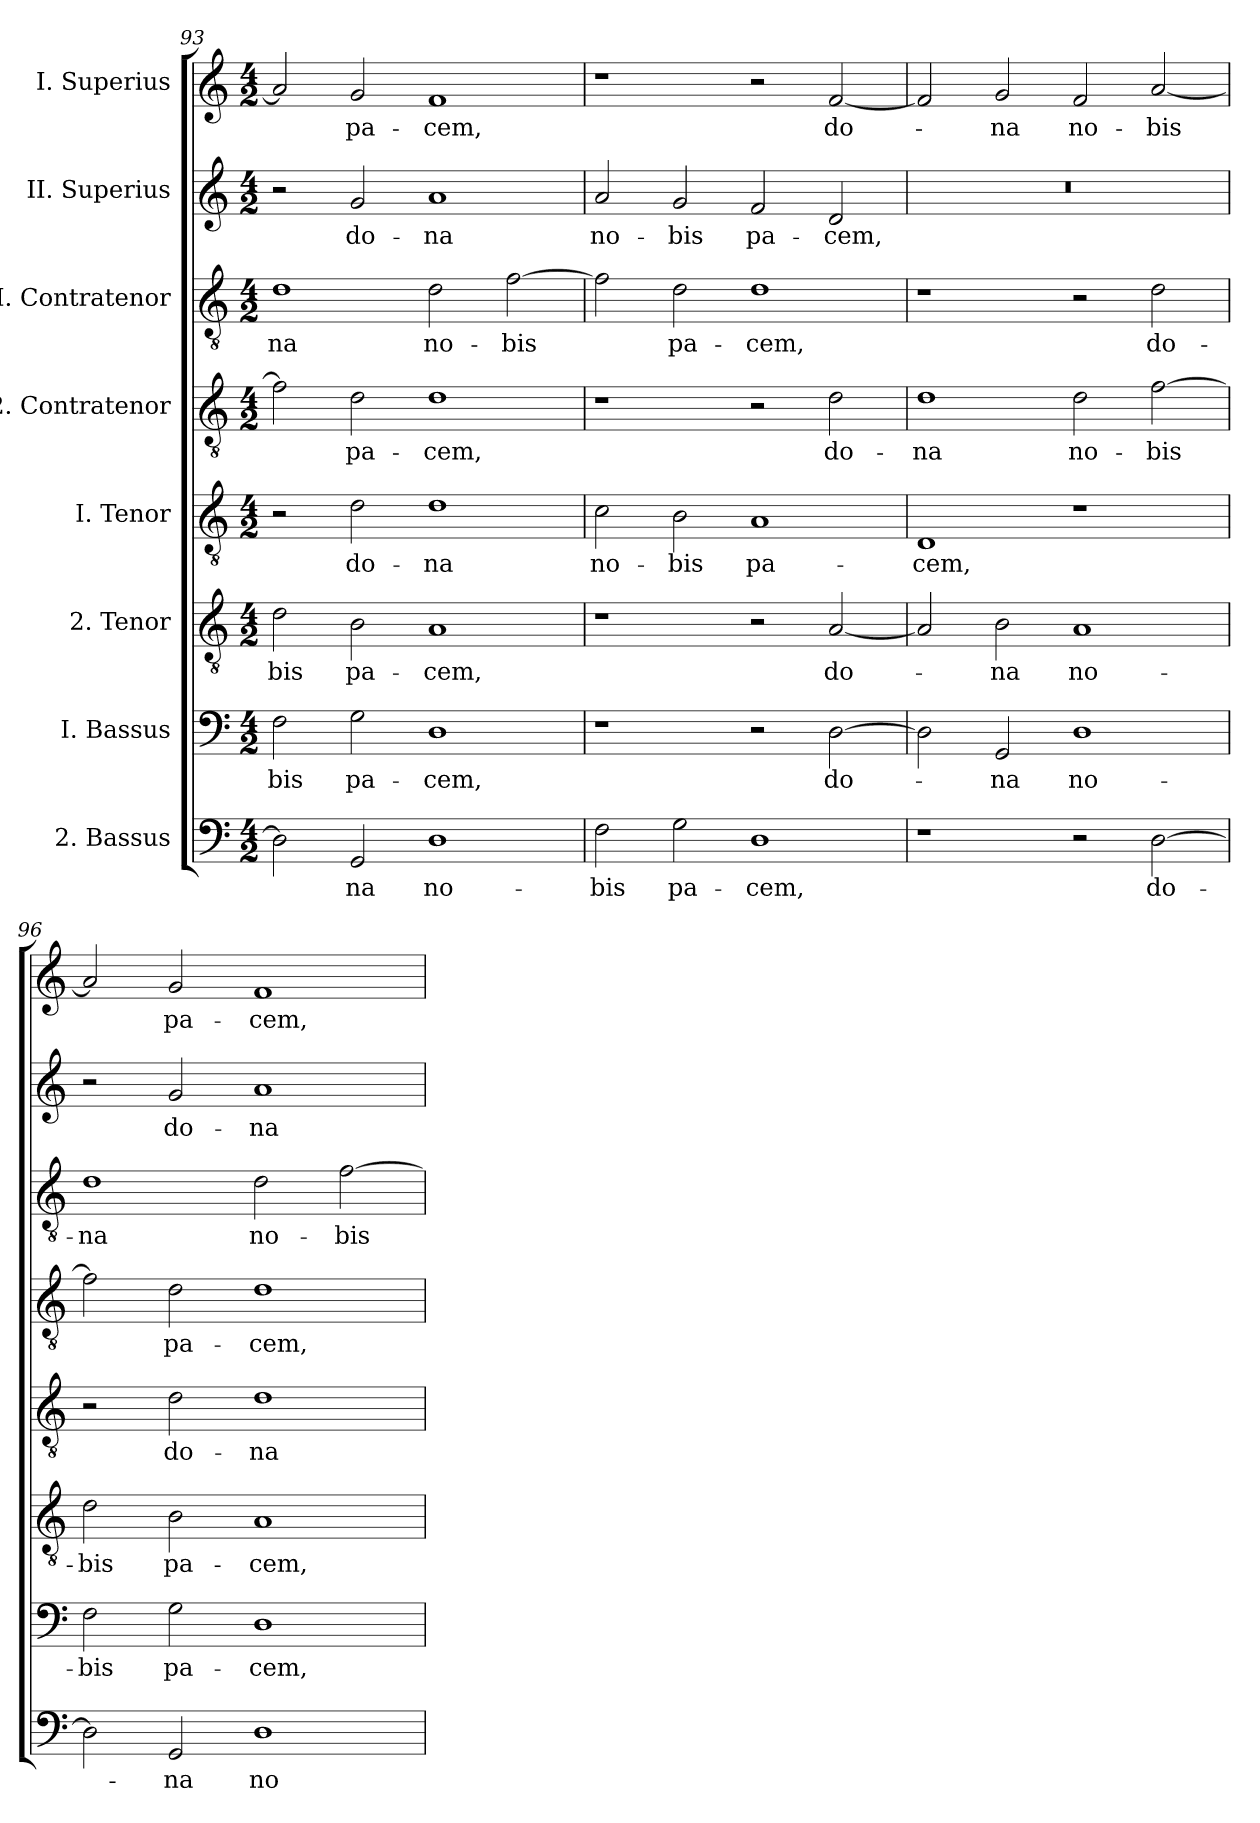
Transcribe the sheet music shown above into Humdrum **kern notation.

**kern	**text	**kern	**text	**kern	**text	**kern	**text	**kern	**text	**kern	**text	**kern	**text	**kern	**text
*part8	*part8	*part7	*part7	*part6	*part6	*part5	*part5	*part4	*part4	*part3	*part3	*part2	*part2	*part1	*part1
*staff8	*staff8	*staff7	*staff7	*staff6	*staff6	*staff5	*staff5	*staff4	*staff4	*staff3	*staff3	*staff2	*staff2	*staff1	*staff1
*I"2. Bassus	*	*I"I. Bassus	*	*I"2. Tenor	*	*I"I. Tenor	*	*I"2. Contratenor	*	*I"I. Contratenor	*	*I"II. Superius	*	*I"I. Superius	*
*clefF4	*	*clefF4	*	*clefGv2	*	*clefGv2	*	*clefGv2	*	*clefGv2	*	*clefG2	*	*clefG2	*
*k[]	*	*k[]	*	*k[]	*	*k[]	*	*k[]	*	*k[]	*	*k[]	*	*k[]	*
*M4/2	*	*M4/2	*	*M4/2	*	*M4/2	*	*M4/2	*	*M4/2	*	*M4/2	*	*M4/2	*
=93	=93	=93	=93	=93	=93	=93	=93	=93	=93	=93	=93	=93	=93	=93	=93
2D\]	.	2F\	-bis	2d\	-bis	2r	.	2f\]	.	1d\	-na	2r	.	2a/]	.
2GG/	-na	2G\	pa-	2B\	pa-	2d\	do-	2d\	pa-	.	.	2g/	do-	2g/	pa-
1D\	no-	1D\	-cem,	1A/	-cem,	1d\	-na	1d\	-cem,	2d\	no-	1a/	-na	1f/	-cem,
.	.	.	.	.	.	.	.	.	.	[2f\	-bis	.	.	.	.
=94	=94	=94	=94	=94	=94	=94	=94	=94	=94	=94	=94	=94	=94	=94	=94
2F\	-bis	1r	.	1r	.	2c\	no-	1r	.	2f\]	.	2a/	no-	1r	.
2G\	pa-	.	.	.	.	2B\	-bis	.	.	2d\	pa-	2g/	-bis	.	.
1D\	-cem,	2r	.	2r	.	1A/	pa-	2r	.	1d\	-cem,	2f/	pa-	2r	.
.	.	[2D\	do-	[2A/	do-	.	.	2d\	do-	.	.	2d/	-cem,	[2f/	do-
=95	=95	=95	=95	=95	=95	=95	=95	=95	=95	=95	=95	=95	=95	=95	=95
1r	.	2D\]	.	2A/]	.	1D/	-cem,	1d\	-na	1r	.	0r	.	2f/]	.
.	.	2GG/	-na	2B\	-na	.	.	.	.	.	.	.	.	2g/	-na
2r	.	1D\	no-	1A/	no-	1r	.	2d\	no-	2r	.	.	.	2f/	no-
[2D\	do-	.	.	.	.	.	.	[2f\	-bis	2d\	do-	.	.	[2a/	-bis
=96	=96	=96	=96	=96	=96	=96	=96	=96	=96	=96	=96	=96	=96	=96	=96
2D\]	.	2F\	-bis	2d\	-bis	2r	.	2f\]	.	1d\	-na	2r	.	2a/]	.
2GG/	-na	2G\	pa-	2B\	pa-	2d\	do-	2d\	pa-	.	.	2g/	do-	2g/	pa-
1D\	no-	1D\	-cem,	1A/	-cem,	1d\	-na	1d\	-cem,	2d\	no-	1a/	-na	1f/	-cem,
.	.	.	.	.	.	.	.	.	.	[2f\	-bis	.	.	.	.
=	=	=	=	=	=	=	=	=	=	=	=	=	=	=	=
*-	*-	*-	*-	*-	*-	*-	*-	*-	*-	*-	*-	*-	*-	*-	*-
